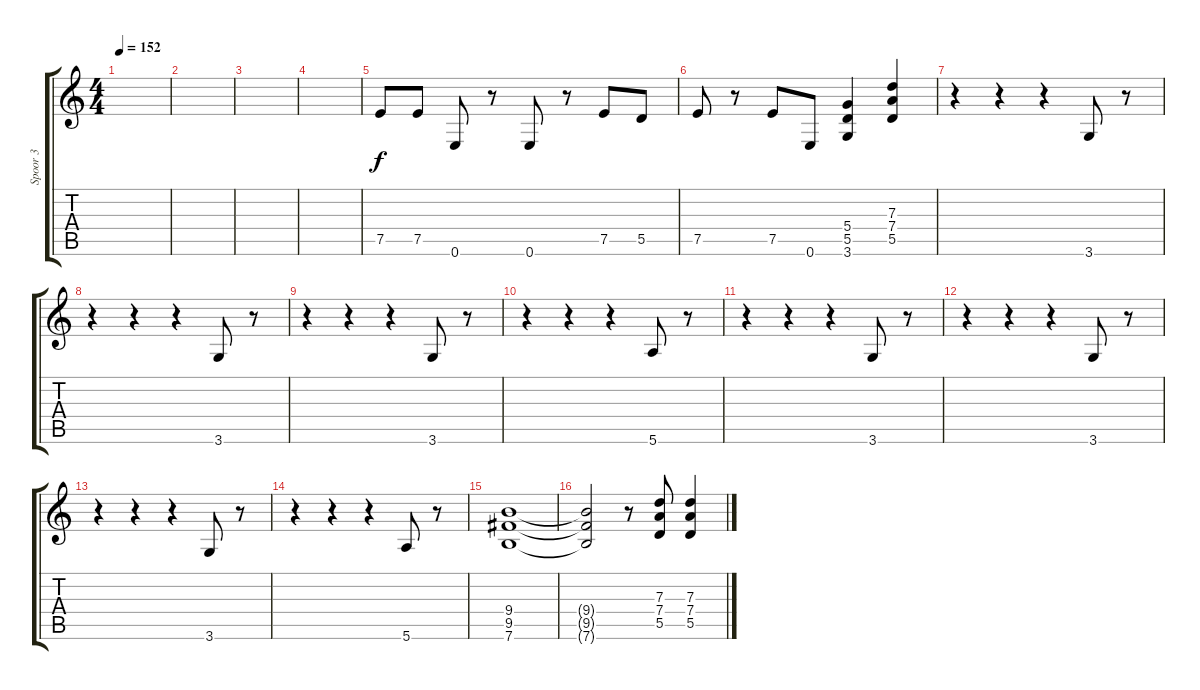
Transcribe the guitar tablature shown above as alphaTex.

\track ("Spoor 3" "Spoor 3") {instrument distortionguitar}
\staff {score tabs}
\tuning (E4 B3 G3 D3 A2 E2) {hide}
\ts (4 4)
\tempo 152
\clef g2
\ks c
|
|
|
|
7.5.8 7.5.8 0.6.8 r.8 0.6.8 r.8 7.5.8 5.5.8 |
7.5.8 r.8 7.5.8 0.6.8 (5.4 5.5 3.6).4 (7.3 7.4 5.5).4 |
r.4 r.4 r.4 3.6.8 r.8 |
r.4 r.4 r.4 3.6.8 r.8 |
r.4 r.4 r.4 3.6.8 r.8 |
r.4 r.4 r.4 5.6.8 r.8 |
r.4 r.4 r.4 3.6.8 r.8 |
r.4 r.4 r.4 3.6.8 r.8 |
r.4 r.4 r.4 3.6.8 r.8 |
r.4 r.4 r.4 5.6.8 r.8 |
(9.4 9.5 7.6).1 |
(9.4{t} 9.5{t} 7.6{t}).2 r.8 (7.3 7.4 5.5).8 (7.3 7.4 5.5).4
